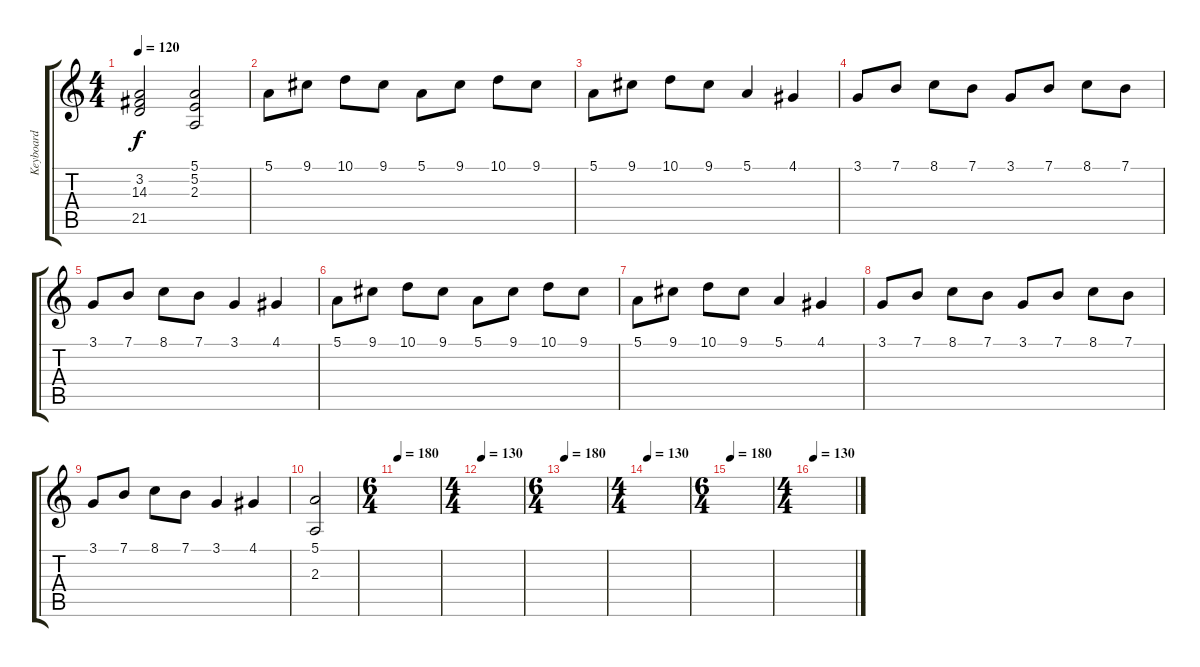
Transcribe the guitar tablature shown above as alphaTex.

\track ("Keyboard" "Keyboard") {instrument tubularbells}
\staff {score tabs}
\tuning (E4 B3 G3 D3 A2 E2) {hide}
\ts (4 4)
\tempo 120
\clef g2
\ks c
(3.2 14.3 21.5).2{dy f} (5.1 5.2 2.3).2 |
5.1.8 9.1.8 10.1.8 9.1.8 5.1.8 9.1.8 10.1.8 9.1.8 |
5.1.8 9.1.8 10.1.8 9.1.8 5.1.4 4.1.4 |
3.1.8 7.1.8 8.1.8 7.1.8 3.1.8 7.1.8 8.1.8 7.1.8 |
3.1.8 7.1.8 8.1.8 7.1.8 3.1.4 4.1.4 |
5.1.8 9.1.8 10.1.8 9.1.8 5.1.8 9.1.8 10.1.8 9.1.8 |
5.1.8 9.1.8 10.1.8 9.1.8 5.1.4 4.1.4 |
3.1.8 7.1.8 8.1.8 7.1.8 3.1.8 7.1.8 8.1.8 7.1.8 |
3.1.8 7.1.8 8.1.8 7.1.8 3.1.4 4.1.4 |
(5.1 2.3).2 |
\ts (6 4)
\tempo 180
|
\ts (4 4)
\tempo 130
|
\ts (6 4)
\tempo 180
|
\ts (4 4)
\tempo 130
|
\ts (6 4)
\tempo 180
|
\ts (4 4)
\tempo 130
